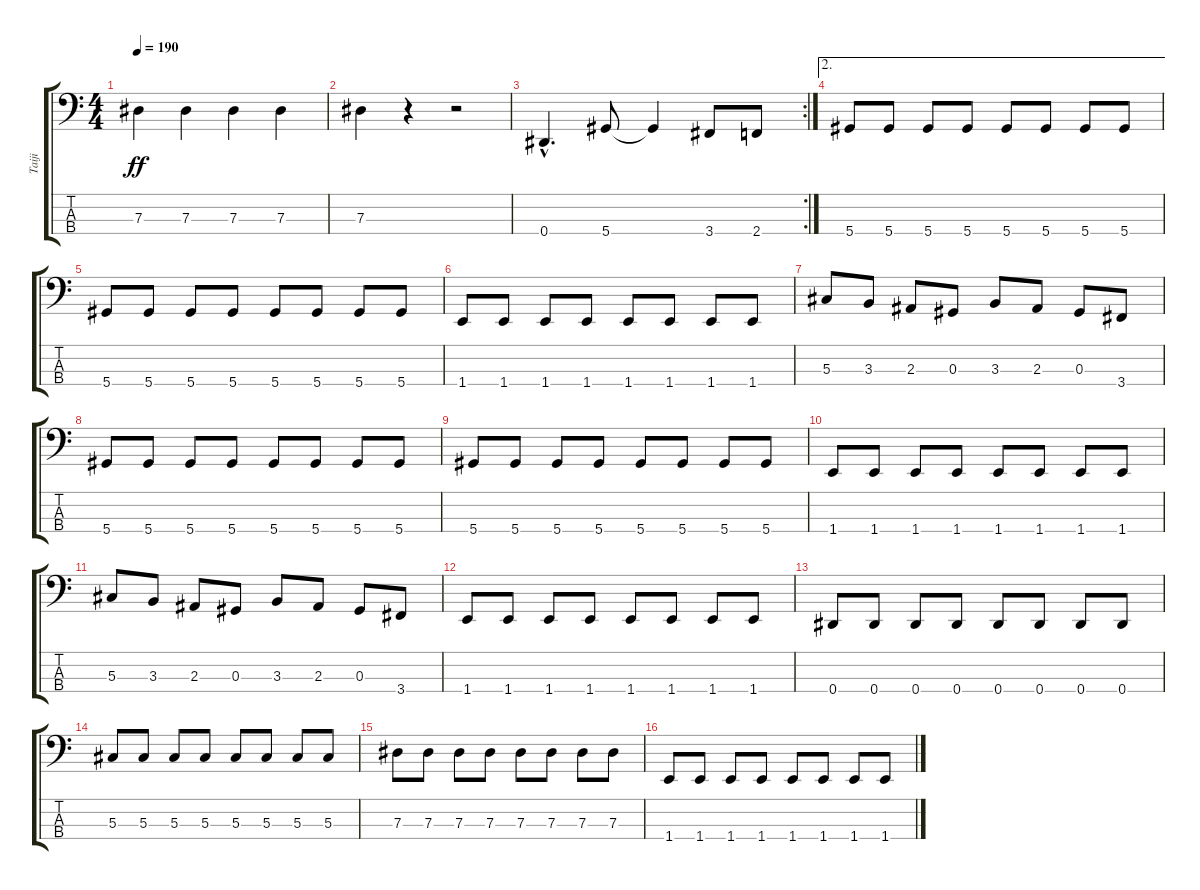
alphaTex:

\track ("Taiji" "Taiji") {instrument electricbassfinger}
\staff {score tabs}
\tuning (Gb2 Db2 Ab1 Eb1) {hide}
\ts (4 4)
\tempo 190
\clef f4
\ks c
7.3.4{dy ff} 7.3.4 7.3.4 7.3.4 |
7.3.4 r.4 r.2 |
\rc 2
0.4{hac}.4{d} 5.4.8 5.4{t}.4 3.4.8 2.4.8 |
\ae 2
5.4.8 5.4.8 5.4.8 5.4.8 5.4.8 5.4.8 5.4.8 5.4.8 |
5.4.8 5.4.8 5.4.8 5.4.8 5.4.8 5.4.8 5.4.8 5.4.8 |
1.4.8 1.4.8 1.4.8 1.4.8 1.4.8 1.4.8 1.4.8 1.4.8 |
5.3.8 3.3.8 2.3.8 0.3.8 3.3.8 2.3.8 0.3.8 3.4.8 |
5.4.8 5.4.8 5.4.8 5.4.8 5.4.8 5.4.8 5.4.8 5.4.8 |
5.4.8 5.4.8 5.4.8 5.4.8 5.4.8 5.4.8 5.4.8 5.4.8 |
1.4.8 1.4.8 1.4.8 1.4.8 1.4.8 1.4.8 1.4.8 1.4.8 |
5.3.8 3.3.8 2.3.8 0.3.8 3.3.8 2.3.8 0.3.8 3.4.8 |
1.4.8 1.4.8 1.4.8 1.4.8 1.4.8 1.4.8 1.4.8 1.4.8 |
0.4.8 0.4.8 0.4.8 0.4.8 0.4.8 0.4.8 0.4.8 0.4.8 |
5.3.8 5.3.8 5.3.8 5.3.8 5.3.8 5.3.8 5.3.8 5.3.8 |
7.3.8 7.3.8 7.3.8 7.3.8 7.3.8 7.3.8 7.3.8 7.3.8 |
1.4.8 1.4.8 1.4.8 1.4.8 1.4.8 1.4.8 1.4.8 1.4.8
